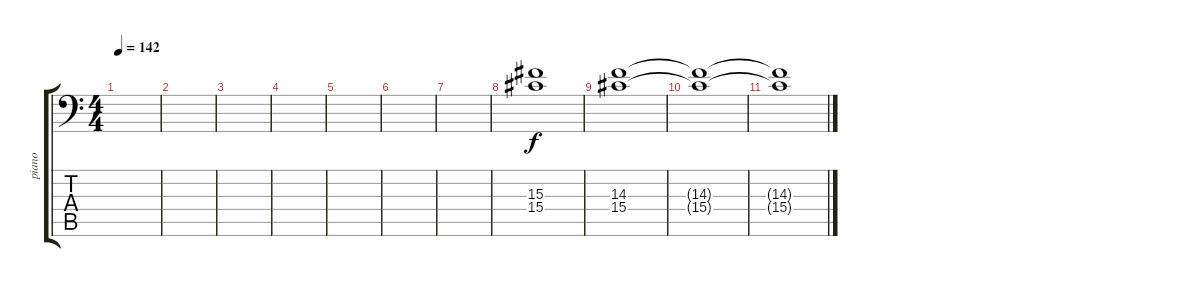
\track ("piano" "piano") {instrument acousticgrandpiano}
\staff {score tabs}
\tuning (C4 G3 Eb3 Bb2 F2 Bb1) {hide}
\ts (4 4)
\tempo 142
\clef f4
\ks c
|
|
|
|
|
|
|
(15.3 15.4).1 |
(14.3 15.4).1 |
(14.3{t} 15.4{t}).1{dy f} |
(14.3{t} 15.4{t}).1
